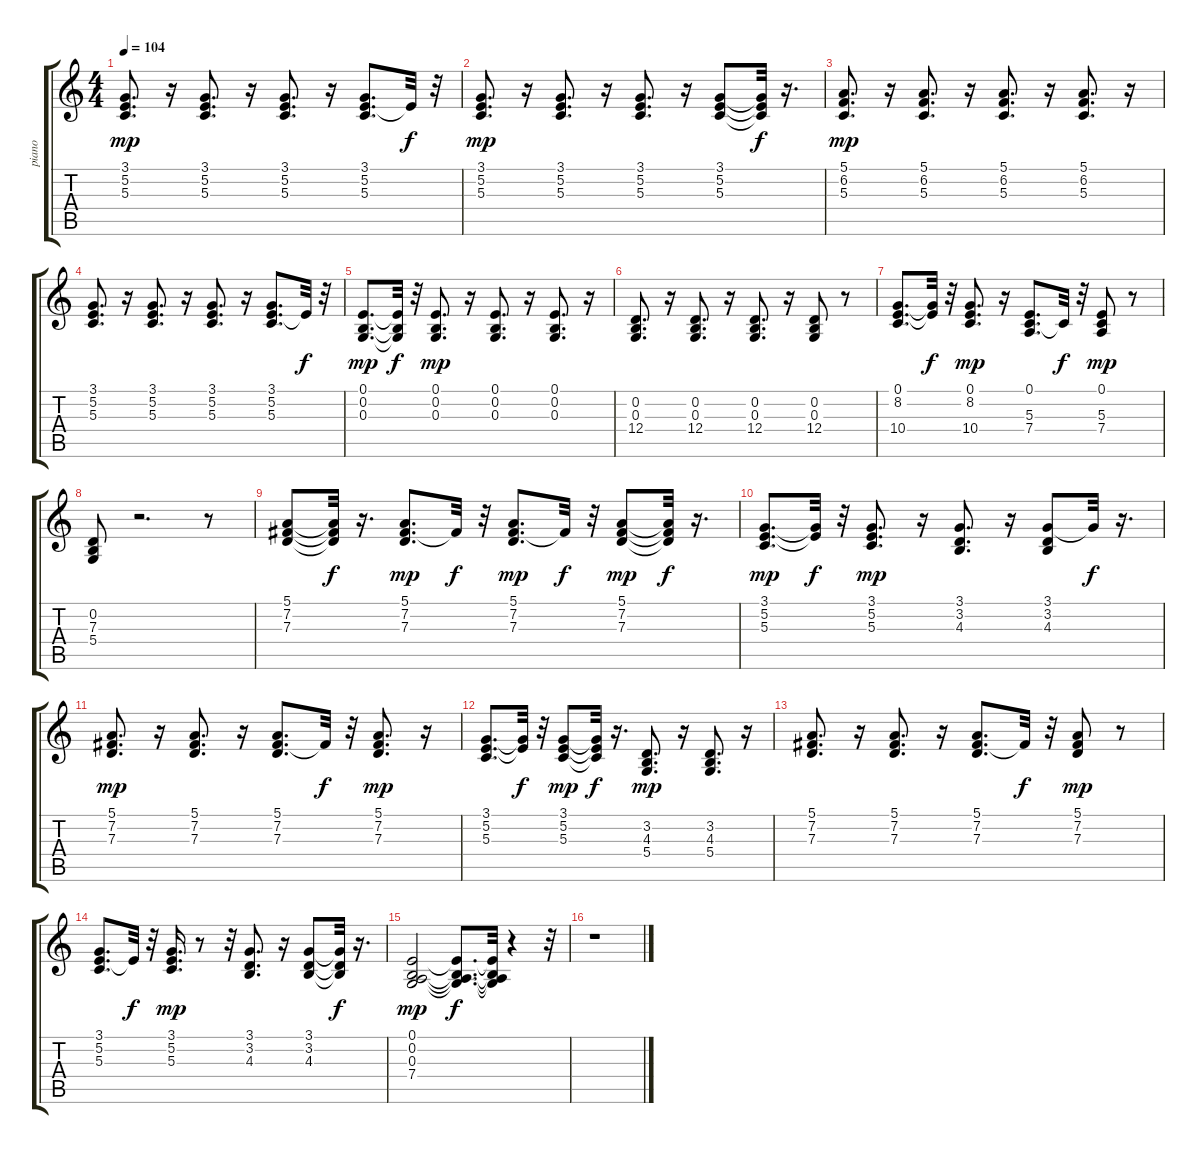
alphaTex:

\track ("piano" "piano") {instrument acousticgrandpiano}
\staff {score tabs}
\tuning (E4 B3 G3 D3 A2 E2) {hide}
\ts (4 4)
\tempo 104
\clef g2
\ks c
(3.1 5.2 5.3).8{d dy mp} r.16 (3.1 5.2 5.3).8{d} r.16 (3.1 5.2 5.3).8{d} r.16 (3.1 5.2 5.3).8{d} 5.2{t}.32{dy f} r.32 |
(3.1 5.2 5.3).8{d dy mp} r.16 (3.1 5.2 5.3).8{d} r.16 (3.1 5.2 5.3).8{d} r.16 (3.1 5.2 5.3).8 (3.1{t} 5.2{t} 5.3{t}).32{dy f} r.16{d} |
(5.1 6.2 5.3).8{d dy mp} r.16 (5.1 6.2 5.3).8{d} r.16 (5.1 6.2 5.3).8{d} r.16 (5.1 6.2 5.3).8{d} r.16 |
(3.1 5.2 5.3).8{d} r.16 (3.1 5.2 5.3).8{d} r.16 (3.1 5.2 5.3).8{d} r.16 (3.1 5.2 5.3).8{d} 5.2{t}.32{dy f} r.32 |
(0.1 0.2 0.3).8{d dy mp} (0.1{t} 0.2{t} 0.3{t}).32{dy f} r.32 (0.1 0.2 0.3).8{d dy mp} r.16 (0.1 0.2 0.3).8{d} r.16 (0.1 0.2 0.3).8{d} r.16 |
(0.2 0.3 12.4).8{d} r.16 (0.2 0.3 12.4).8{d} r.16 (0.2 0.3 12.4).8{d} r.16 (0.2 0.3 12.4).8 r.8 |
(0.1 8.2 10.4).8{d} (0.1{t} 8.2{t}).32{dy f} r.32 (0.1 8.2 10.4).8{d dy mp} r.16 (0.1 5.3 7.4).8{d} 5.3{t}.32{dy f} r.32 (0.1 5.3 7.4).8{dy mp} r.8 |
(0.2 7.3 5.4).8 r.2{d} r.8 |
(5.1 7.2 7.3).8 (5.1{t} 7.2{t} 7.3{t}).32{dy f} r.16{d} (5.1 7.2 7.3).8{d dy mp} 7.2{t}.32{dy f} r.32 (5.1 7.2 7.3).8{d dy mp} 7.2{t}.32{dy f} r.32 (5.1 7.2 7.3).8{dy mp} (5.1{t} 7.2{t} 7.3{t}).32{dy f} r.16{d} |
(3.1 5.2 5.3).8{d dy mp} (3.1{t} 5.2{t}).32{dy f} r.32 (3.1 5.2 5.3).8{d dy mp} r.16 (3.1 3.2 4.3).8{d} r.16 (3.1 3.2 4.3).8 3.1{t}.32{dy f} r.16{d} |
(5.1 7.2 7.3).8{d dy mp} r.16 (5.1 7.2 7.3).8{d} r.16 (5.1 7.2 7.3).8{d} 7.2{t}.32{dy f} r.32 (5.1 7.2 7.3).8{d dy mp} r.16 |
(3.1 5.2 5.3).8{d} (3.1{t} 5.2{t}).32{dy f} r.32 (3.1 5.2 5.3).8{dy mp} (3.1{t} 5.2{t} 5.3{t}).32{dy f} r.16{d} (3.2 4.3 5.4).8{d dy mp} r.16 (3.2 4.3 5.4).8{d} r.16 |
(5.1 7.2 7.3).8{d} r.16 (5.1 7.2 7.3).8{d} r.16 (5.1 7.2 7.3).8{d} 7.2{t}.32{dy f} r.32 (5.1 7.2 7.3).8{dy mp} r.8 |
(3.1 5.2 5.3).8{d} 5.2{t}.32{dy f} r.32 (3.1 5.2 5.3).16{d dy mp} r.8 r.32 (3.1 3.2 4.3).8{d} r.16 (3.1 3.2 4.3).8 (3.1{t} 3.2{t} 4.3{t}).32{dy f} r.16{d} |
(0.1 0.2 0.3 7.4).2{dy mp} (0.1{t} 0.2{t} 0.3{t} 7.4{t}).8{d dy f} (0.1{t} 0.2{t} 0.3{t} 7.4{t}).32 r.4 r.32 |
r.1
